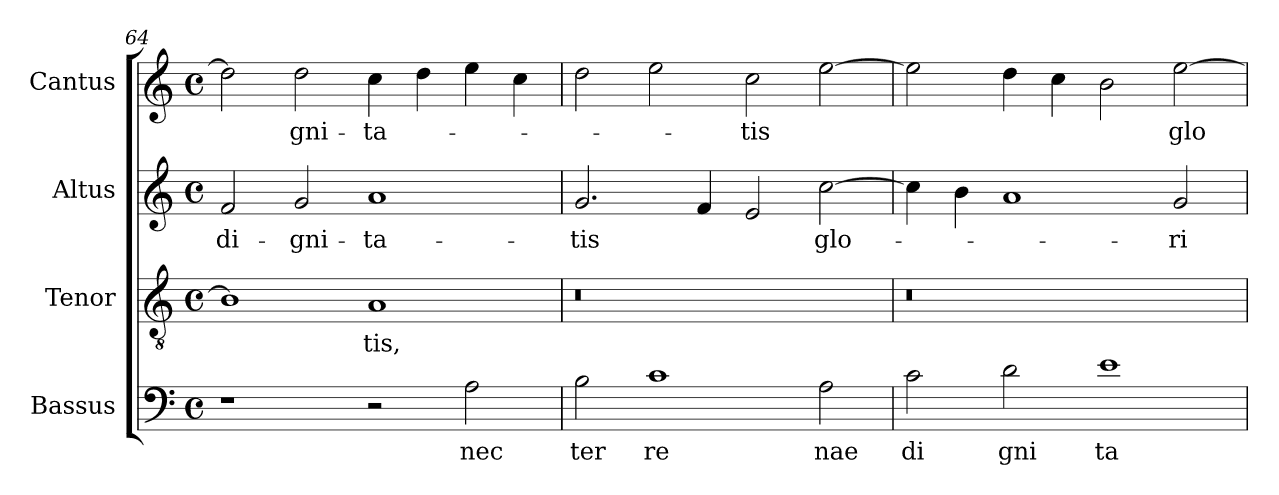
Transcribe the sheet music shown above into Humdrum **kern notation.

**kern	**text	**kern	**text	**kern	**text	**kern	**text
*part4	*part4	*part3	*part3	*part2	*part2	*part1	*part1
*staff4	*staff4	*staff3	*staff3	*staff2	*staff2	*staff1	*staff1
*I"Bassus	*	*I"Tenor	*	*I"Altus	*	*I"Cantus	*
*clefF4	*	*clefGv2	*	*clefG2	*	*clefG2	*
*	*	*k[]	*	*k[]	*	*	*
*	*	*C:	*	*C:	*	*	*
*M4/4	*	*M4/4	*	*M4/4	*	*M4/4	*
*met(c)	*	*met(c)	*	*met(c)	*	*met(c)	*
=64	=64	=64	=64	=64	=64	=64	=64
!	!	!	!	!	!LO:LY:b:cj	!	!
1r	.	1B-]	.	2f/	di-	2dd\]	.
!	!	!	!	!	!LO:LY:b:cj	!	!LO:LY:b:cj
.	.	.	.	2g/	-gni-	2dd\	-gni-
!	!	!	!LO:LY:b:cj	!	!LO:LY:b:cj	!	!LO:LY:b:cj
2r	.	1A	-tis,	1a	-ta-	4cc\	-ta-
.	.	.	.	.	.	4dd\	.
!	!LO:LY:b:cj	!	!	!	!	!	!
2A\	nec	.	.	.	.	4ee\	.
.	.	.	.	.	.	4cc\	.
=65	=65	=65	=65	=65	=65	=65	=65
!	!LO:LY:b:cj	!	!	!	!LO:LY:b:cj	!	!
2B\	ter	0r	.	2.g/	-tis	2dd\	.
!	!LO:LY:b:cj	!	!	!	!	!	!
1c	re	.	.	.	.	2ee\	.
.	.	.	.	4f/	.	.	.
!	!	!	!	!	!	!	!LO:LY:b:cj
.	.	.	.	2e/	.	2cc\	-tis
!	!LO:LY:b:cj	!	!	!	!LO:LY:b	!	!
2A\	nae	.	.	[>2cc\	glo-	[>2ee\	.
=66	=66	=66	=66	=66	=66	=66	=66
!	!LO:LY:b:cj	!	!	!	!	!	!
2c\	di	0r	.	4cc\]	.	2ee\]	.
.	.	.	.	4b\	.	.	.
!	!LO:LY:b:cj	!	!	!	!	!	!
2d\	gni	.	.	1a	.	4dd\	.
.	.	.	.	.	.	4cc\	.
!	!LO:LY:b:cj	!	!	!	!	!	!
1e	ta	.	.	.	.	2b\	.
!	!	!	!	!	!LO:LY:b:cj	!	!LO:LY:b
.	.	.	.	2g/	-ri-	[>2ee\	glo-
=	=	=	=	=	=	=	=
*-	*-	*-	*-	*-	*-	*-	*-
